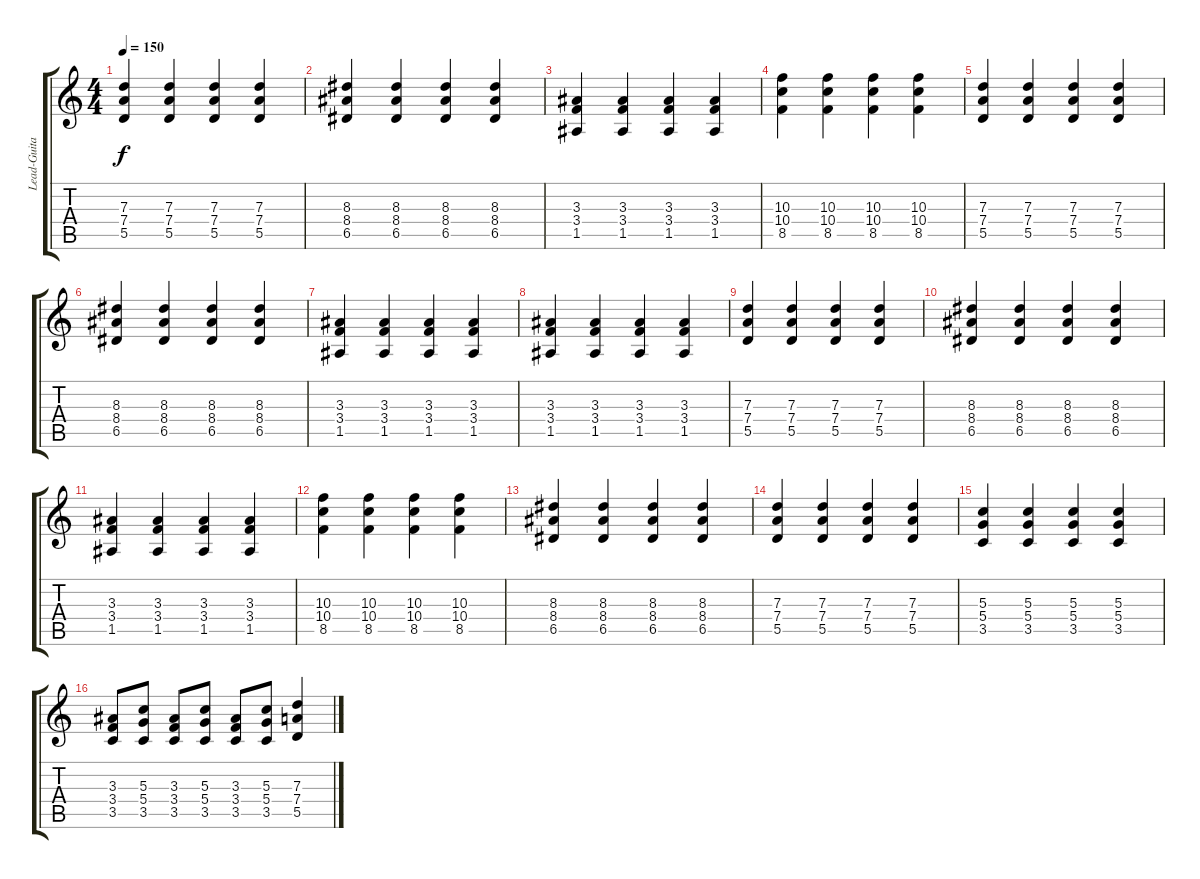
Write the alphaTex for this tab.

\track ("Lead-Guitar" "Lead-Guita") {instrument distortionguitar}
\staff {score tabs}
\tuning (E4 B3 G3 D3 A2 E2) {hide}
\ts (4 4)
\tempo 150
\clef g2
\ks c
(7.3 7.4 5.5).4{dy f} (7.3 7.4 5.5).4 (7.3 7.4 5.5).4 (7.3 7.4 5.5).4 |
(8.3 8.4 6.5).4 (8.3 8.4 6.5).4 (8.3 8.4 6.5).4 (8.3 8.4 6.5).4 |
(3.3 3.4 1.5).4 (3.3 3.4 1.5).4 (3.3 3.4 1.5).4 (3.3 3.4 1.5).4 |
(10.3 10.4 8.5).4 (10.3 10.4 8.5).4 (10.3 10.4 8.5).4 (10.3 10.4 8.5).4 |
(7.3 7.4 5.5).4 (7.3 7.4 5.5).4 (7.3 7.4 5.5).4 (7.3 7.4 5.5).4 |
(8.3 8.4 6.5).4 (8.3 8.4 6.5).4 (8.3 8.4 6.5).4 (8.3 8.4 6.5).4 |
(3.3 3.4 1.5).4 (3.3 3.4 1.5).4 (3.3 3.4 1.5).4 (3.3 3.4 1.5).4 |
(3.3 3.4 1.5).4 (3.3 3.4 1.5).4 (3.3 3.4 1.5).4 (3.3 3.4 1.5).4 |
(7.3 7.4 5.5).4 (7.3 7.4 5.5).4 (7.3 7.4 5.5).4 (7.3 7.4 5.5).4 |
(8.3 8.4 6.5).4 (8.3 8.4 6.5).4 (8.3 8.4 6.5).4 (8.3 8.4 6.5).4 |
(3.3 3.4 1.5).4 (3.3 3.4 1.5).4 (3.3 3.4 1.5).4 (3.3 3.4 1.5).4 |
(10.3 10.4 8.5).4 (10.3 10.4 8.5).4 (10.3 10.4 8.5).4 (10.3 10.4 8.5).4 |
(8.3 8.4 6.5).4 (8.3 8.4 6.5).4 (8.3 8.4 6.5).4 (8.3 8.4 6.5).4 |
(7.3 7.4 5.5).4 (7.3 7.4 5.5).4 (7.3 7.4 5.5).4 (7.3 7.4 5.5).4 |
(5.3 5.4 3.5).4 (5.3 5.4 3.5).4 (5.3 5.4 3.5).4 (5.3 5.4 3.5).4 |
(3.3 3.4 3.5).8 (5.3 5.4 3.5).8 (3.3 3.4 3.5).8 (5.3 5.4 3.5).8 (3.3 3.4 3.5).8 (5.3 5.4 3.5).8 (7.3 7.4 5.5).4
